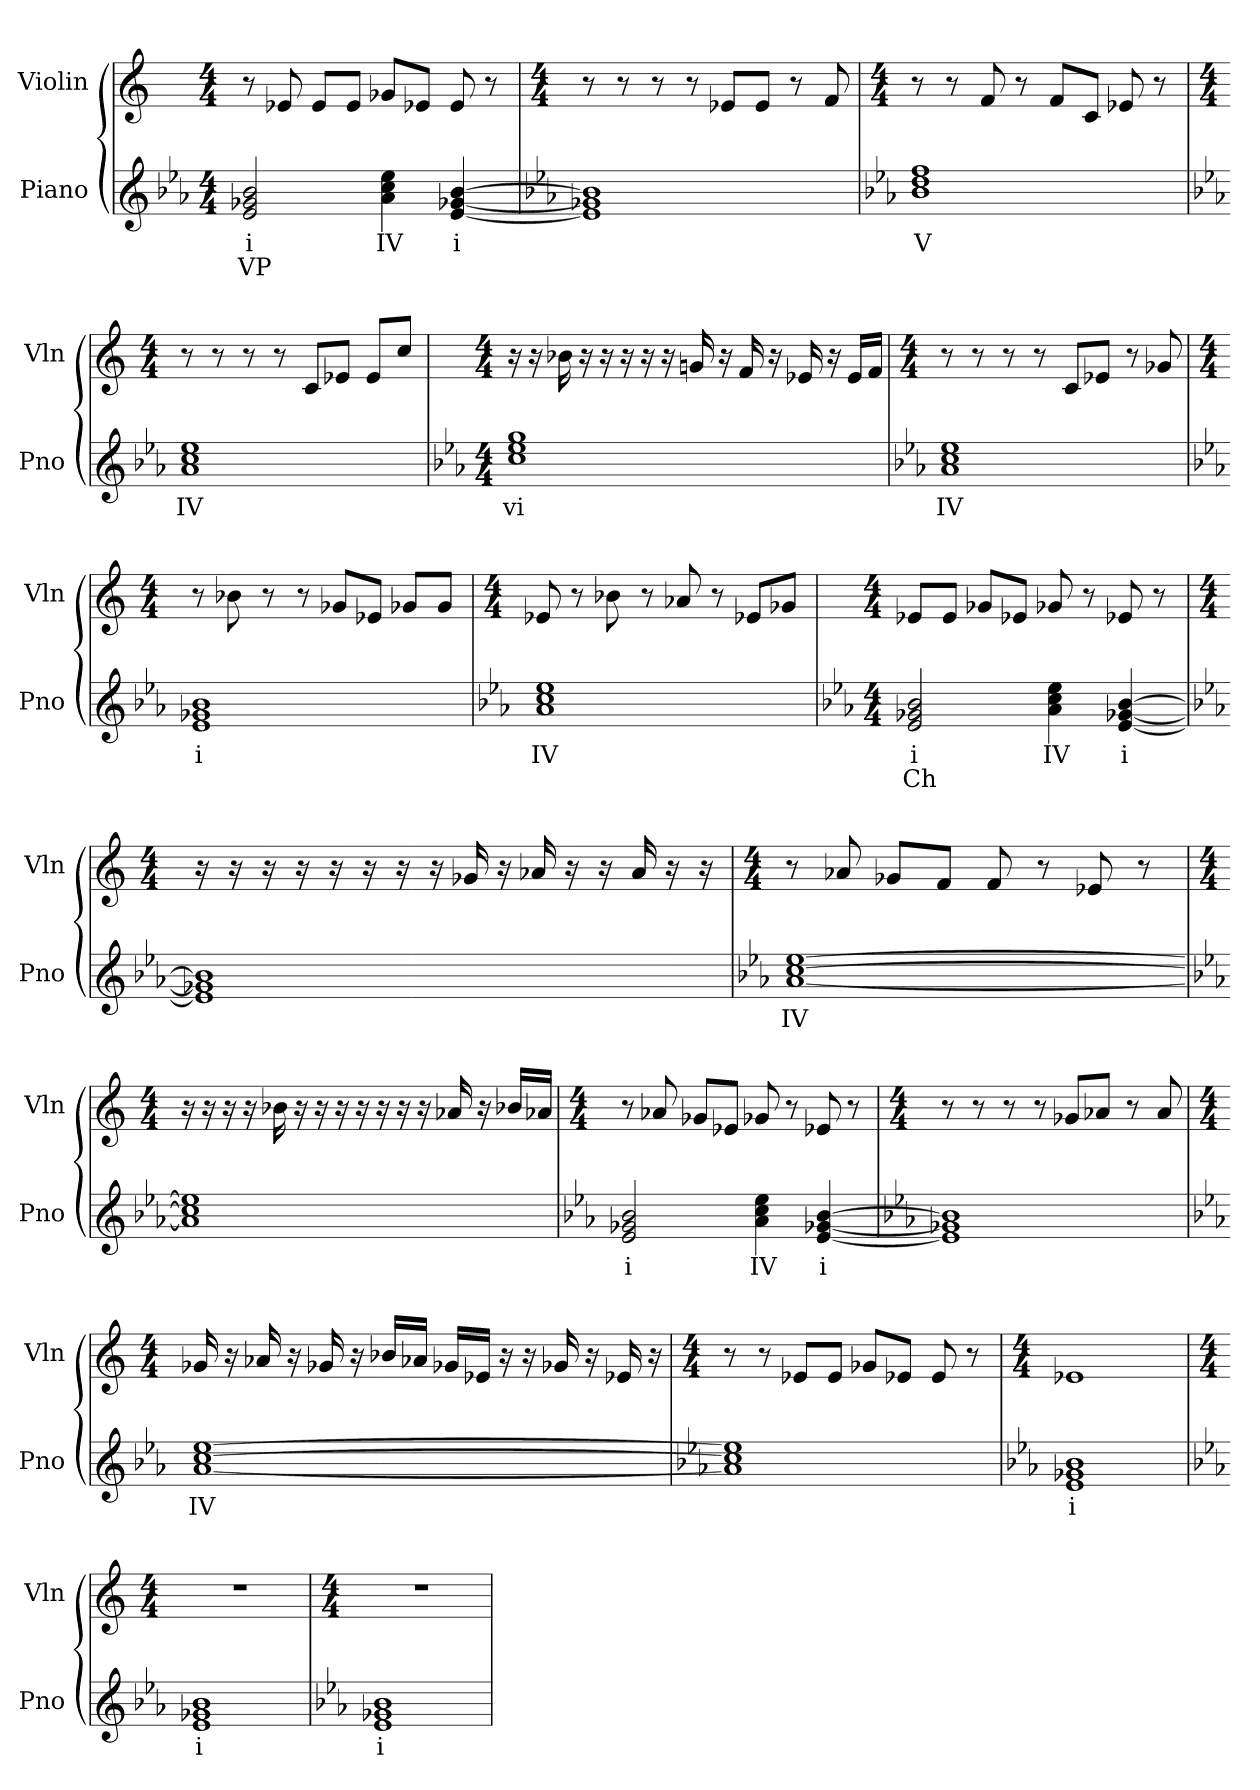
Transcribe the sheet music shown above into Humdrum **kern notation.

**kern	**text	**text	**kern
*part2	*part2	*part2	*part1
*staff2	*staff2	*staff2	*staff1
*I"Piano	*	*	*I"Violin
*I'Pno	*	*	*I'Vln
*k[b-e-a-]	*	*	*
*E-:	*	*	*
*M4/4	*	*	*M4/4
=	=	=	=
2e- 2g-X 2b-	i	VP	8r
.	.	.	8e-X
.	.	.	8e-L
.	.	.	8e-J
4a- 4cc 4ee-	IV	.	8g-XL
.	.	.	8e-XJ
[4e- [4g-X [4b-	i	.	8e-
.	.	.	8r
=	=	=	=
*k[b-e-a-]	*	*	*
*E-:	*	*	*
*	*	*	*M4/4
1e-] 1g-X] 1b-]	.	.	8r
.	.	.	8r
.	.	.	8r
.	.	.	8r
.	.	.	8e-XL
.	.	.	8e-J
.	.	.	8r
.	.	.	8f
=	=	=	=
*k[b-e-a-]	*	*	*
*E-:	*	*	*
*	*	*	*M4/4
1b- 1dd 1ff	V	.	8r
.	.	.	8r
.	.	.	8f
.	.	.	8r
.	.	.	8fL
.	.	.	8cJ
.	.	.	8e-X
.	.	.	8r
=	=	=	=
*k[b-e-a-]	*	*	*
*E-:	*	*	*
*	*	*	*M4/4
1a- 1cc 1ee-	IV	.	8r
.	.	.	8r
.	.	.	8r
.	.	.	8r
.	.	.	8cL
.	.	.	8e-XJ
.	.	.	8e-L
.	.	.	8ccJ
=	=	=	=
*k[b-e-a-]	*	*	*
*E-:	*	*	*
*M4/4	*	*	*M4/4
1cc 1ee- 1gg	vi	.	16r
.	.	.	16r
.	.	.	16b-X
.	.	.	16r
.	.	.	16r
.	.	.	16r
.	.	.	16r
.	.	.	16r
.	.	.	16gn
.	.	.	16r
.	.	.	16f
.	.	.	16r
.	.	.	16e-X
.	.	.	16r
.	.	.	16e-LL
.	.	.	16fJJ
=	=	=	=
*k[b-e-a-]	*	*	*
*E-:	*	*	*
*	*	*	*M4/4
1a- 1cc 1ee-	IV	.	8r
.	.	.	8r
.	.	.	8r
.	.	.	8r
.	.	.	8cL
.	.	.	8e-XJ
.	.	.	8r
.	.	.	8g-X
=	=	=	=
*k[b-e-a-]	*	*	*
*E-:	*	*	*
*	*	*	*M4/4
1e- 1g-X 1b-	i	.	8r
.	.	.	8b-X
.	.	.	8r
.	.	.	8r
.	.	.	8g-XL
.	.	.	8e-XJ
.	.	.	8g-XL
.	.	.	8g-J
=	=	=	=
*k[b-e-a-]	*	*	*
*E-:	*	*	*
*	*	*	*M4/4
1a- 1cc 1ee-	IV	.	8e-X
.	.	.	8r
.	.	.	8b-X
.	.	.	8r
.	.	.	8a-X
.	.	.	8r
.	.	.	8e-XL
.	.	.	8g-XJ
=	=	=	=
*k[b-e-a-]	*	*	*
*E-:	*	*	*
*M4/4	*	*	*M4/4
2e- 2g-X 2b-	i	Ch	8e-XL
.	.	.	8e-J
.	.	.	8g-XL
.	.	.	8e-XJ
4a- 4cc 4ee-	IV	.	8g-X
.	.	.	8r
[4e- [4g-X [4b-	i	.	8e-X
.	.	.	8r
=	=	=	=
*k[b-e-a-]	*	*	*
*E-:	*	*	*
*	*	*	*M4/4
1e-] 1g-X] 1b-]	.	.	16r
.	.	.	16r
.	.	.	16r
.	.	.	16r
.	.	.	16r
.	.	.	16r
.	.	.	16r
.	.	.	16r
.	.	.	16g-X
.	.	.	16r
.	.	.	16a-X
.	.	.	16r
.	.	.	16r
.	.	.	16a-
.	.	.	16r
.	.	.	16r
=	=	=	=
*k[b-e-a-]	*	*	*
*E-:	*	*	*
*	*	*	*M4/4
[1a- [1cc [1ee-	IV	.	8r
.	.	.	8a-X
.	.	.	8g-XL
.	.	.	8fJ
.	.	.	8f
.	.	.	8r
.	.	.	8e-X
.	.	.	8r
=	=	=	=
*k[b-e-a-]	*	*	*
*E-:	*	*	*
*	*	*	*M4/4
1a-] 1cc] 1ee-]	.	.	16r
.	.	.	16r
.	.	.	16r
.	.	.	16r
.	.	.	16b-X
.	.	.	16r
.	.	.	16r
.	.	.	16r
.	.	.	16r
.	.	.	16r
.	.	.	16r
.	.	.	16r
.	.	.	16a-X
.	.	.	16r
.	.	.	16b-XLL
.	.	.	16a-XJJ
=	=	=	=
*k[b-e-a-]	*	*	*
*E-:	*	*	*
*	*	*	*M4/4
2e- 2g-X 2b-	i	.	8r
.	.	.	8a-X
.	.	.	8g-XL
.	.	.	8e-XJ
4a- 4cc 4ee-	IV	.	8g-X
.	.	.	8r
[4e- [4g-X [4b-	i	.	8e-X
.	.	.	8r
=	=	=	=
*k[b-e-a-]	*	*	*
*E-:	*	*	*
*	*	*	*M4/4
1e-] 1g-X] 1b-]	.	.	8r
.	.	.	8r
.	.	.	8r
.	.	.	8r
.	.	.	8g-XL
.	.	.	8a-XJ
.	.	.	8r
.	.	.	8a-
=	=	=	=
*k[b-e-a-]	*	*	*
*E-:	*	*	*
*	*	*	*M4/4
[1a- [1cc [1ee-	IV	.	16g-X
.	.	.	16r
.	.	.	16a-X
.	.	.	16r
.	.	.	16g-X
.	.	.	16r
.	.	.	16b-XLL
.	.	.	16a-XJJ
.	.	.	16g-XLL
.	.	.	16e-XJJ
.	.	.	16r
.	.	.	16r
.	.	.	16g-X
.	.	.	16r
.	.	.	16e-X
.	.	.	16r
=	=	=	=
*k[b-e-a-]	*	*	*
*E-:	*	*	*
*	*	*	*M4/4
1a-] 1cc] 1ee-]	.	.	8r
.	.	.	8r
.	.	.	8e-XL
.	.	.	8e-J
.	.	.	8g-XL
.	.	.	8e-XJ
.	.	.	8e-
.	.	.	8r
=	=	=	=
*k[b-e-a-]	*	*	*
*E-:	*	*	*
*	*	*	*M4/4
1e- 1g-X 1b-	i	.	1e-X
=	=	=	=
*k[b-e-a-]	*	*	*
*E-:	*	*	*
*	*	*	*M4/4
1e- 1g-X 1b-	i	.	1r
=	=	=	=
*k[b-e-a-]	*	*	*
*E-:	*	*	*
*	*	*	*M4/4
1e- 1g-X 1b-	i	.	1r
=	=	=	=
*-	*-	*-	*-
